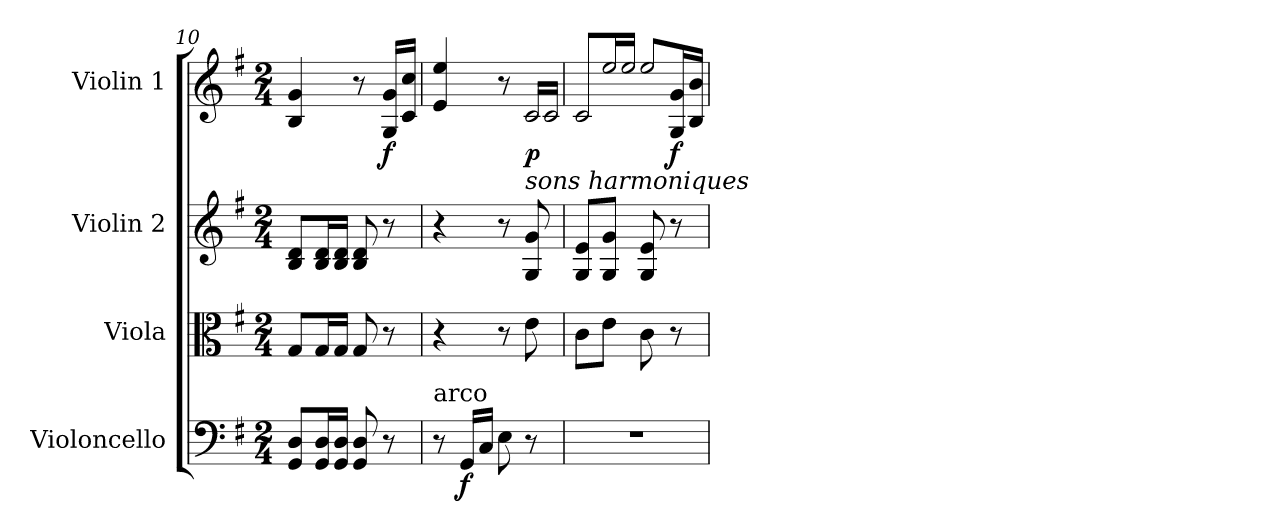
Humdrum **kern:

**kern	**dynam	**kern	**kern	**kern	**dynam
*part4	*part4	*part3	*part2	*part1	*part1
*staff4	*staff4	*staff3	*staff2	*staff1	*staff1
*I"Violoncello	*	*I"Viola	*I"Violin 2	*I"Violin 1	*
*I'Vc	*	*I'Vla	*I'Vln	*I'Vln	*
*clefF4	*	*clefC3	*clefG2	*clefG2	*
*k[f#]	*	*k[f#]	*k[f#]	*k[f#]	*
*M2/4	*	*M2/4	*M2/4	*M2/4	*
=10	=10	=10	=10	=10	=10
8GG/ 8D/L	.	8G/L	8B/ 8d/L	4B/ 4g/	.
16GG/ 16D/L	.	16G/L	16B/ 16d/L	.	.
16GG/ 16D/JJ	.	16G/JJ	16B/ 16d/JJ	.	.
8GG/ 8D/	.	8G/	8B/ 8d/	8r	.
!	!	!	!	!	!LO:DY:b
8r	.	8r	8r	16G/ 16g/LL	f
.	.	.	.	16c/ 16cc/JJ	.
=11	=11	=11	=11	=11	=11
!LO:TX:a:t=arco	!	!	!	!	!
8r	.	4r	4r	4e/ 4ee/	.
!	!LO:DY:b	!	!	!	!
16GG/LL	f	.	.	.	.
16C/JJ	.	.	.	.	.
8E\	.	8r	8r	8r	.
!	!	!	!	!LO:TX:b:i:t=sons harmoniques	!
!	!	!	!	!LO:N:head=open	!LO:DY:b
8r	.	8e\	8G/ 8g/	16c/LL	p
!	!	!	!	!LO:N:head=open	!
.	.	.	.	16c/JJ	.
!!LO:LB:g=z
=12	=12	=12	=12	=12	=12
!	!	!	!	!LO:N:head=open	!
2r	.	8c\L	8G/ 8e/L	8c/L	.
!	!	!	!	!LO:N:head=open	!
.	.	8e\J	8G/ 8g/J	16ee/L	.
!	!	!	!	!LO:N:head=open	!
.	.	.	.	16ee/JJ	.
!	!	!	!	!LO:N:head=open	!
.	.	8c\	8G/ 8e/	8ee/L	.
!	!	!	!	!	!LO:DY:b
.	.	8r	8r	16G/ 16g/L	f
.	.	.	.	16B/ 16b/JJ	.
=	=	=	=	=	=
*-	*-	*-	*-	*-	*-
